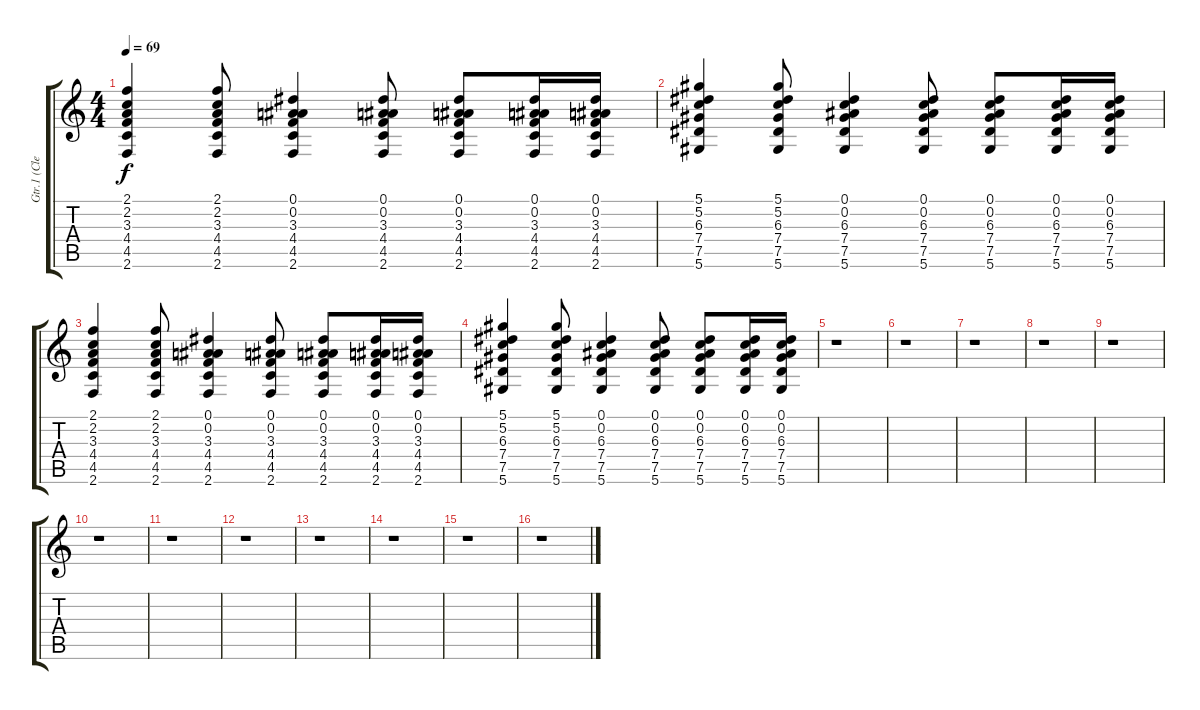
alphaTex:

\track ("Gtr.1 (Clean)" "Gtr.1 (Cle") {instrument electricguitarclean}
\staff {score tabs}
\tuning (Eb4 Bb3 Gb3 Db3 Ab2 Eb2) {hide}
\ts (4 4)
\tempo 69
\clef g2
\ks c
(2.1 2.2 3.3 4.4 4.5 2.6).4{dy f} (2.1 2.2 3.3 4.4 4.5 2.6).8 (0.1 0.2 3.3 4.4 4.5 2.6).4 (0.1 0.2 3.3 4.4 4.5 2.6).8 (0.1 0.2 3.3 4.4 4.5 2.6).8 (0.1 0.2 3.3 4.4 4.5 2.6).16 (0.1 0.2 3.3 4.4 4.5 2.6).16 |
(5.1 5.2 6.3 7.4 7.5 5.6).4 (5.1 5.2 6.3 7.4 7.5 5.6).8 (0.1 0.2 6.3 7.4 7.5 5.6).4 (0.1 0.2 6.3 7.4 7.5 5.6).8 (0.1 0.2 6.3 7.4 7.5 5.6).8 (0.1 0.2 6.3 7.4 7.5 5.6).16 (0.1 0.2 6.3 7.4 7.5 5.6).16 |
(2.1 2.2 3.3 4.4 4.5 2.6).4 (2.1 2.2 3.3 4.4 4.5 2.6).8 (0.1 0.2 3.3 4.4 4.5 2.6).4 (0.1 0.2 3.3 4.4 4.5 2.6).8 (0.1 0.2 3.3 4.4 4.5 2.6).8 (0.1 0.2 3.3 4.4 4.5 2.6).16 (0.1 0.2 3.3 4.4 4.5 2.6).16 |
(5.1 5.2 6.3 7.4 7.5 5.6).4 (5.1 5.2 6.3 7.4 7.5 5.6).8 (0.1 0.2 6.3 7.4 7.5 5.6).4 (0.1 0.2 6.3 7.4 7.5 5.6).8 (0.1 0.2 6.3 7.4 7.5 5.6).8 (0.1 0.2 6.3 7.4 7.5 5.6).16 (0.1 0.2 6.3 7.4 7.5 5.6).16 |
r.1 |
r.1 |
r.1 |
r.1 |
r.1 |
r.1 |
r.1 |
r.1 |
r.1 |
r.1 |
r.1 |
r.1
